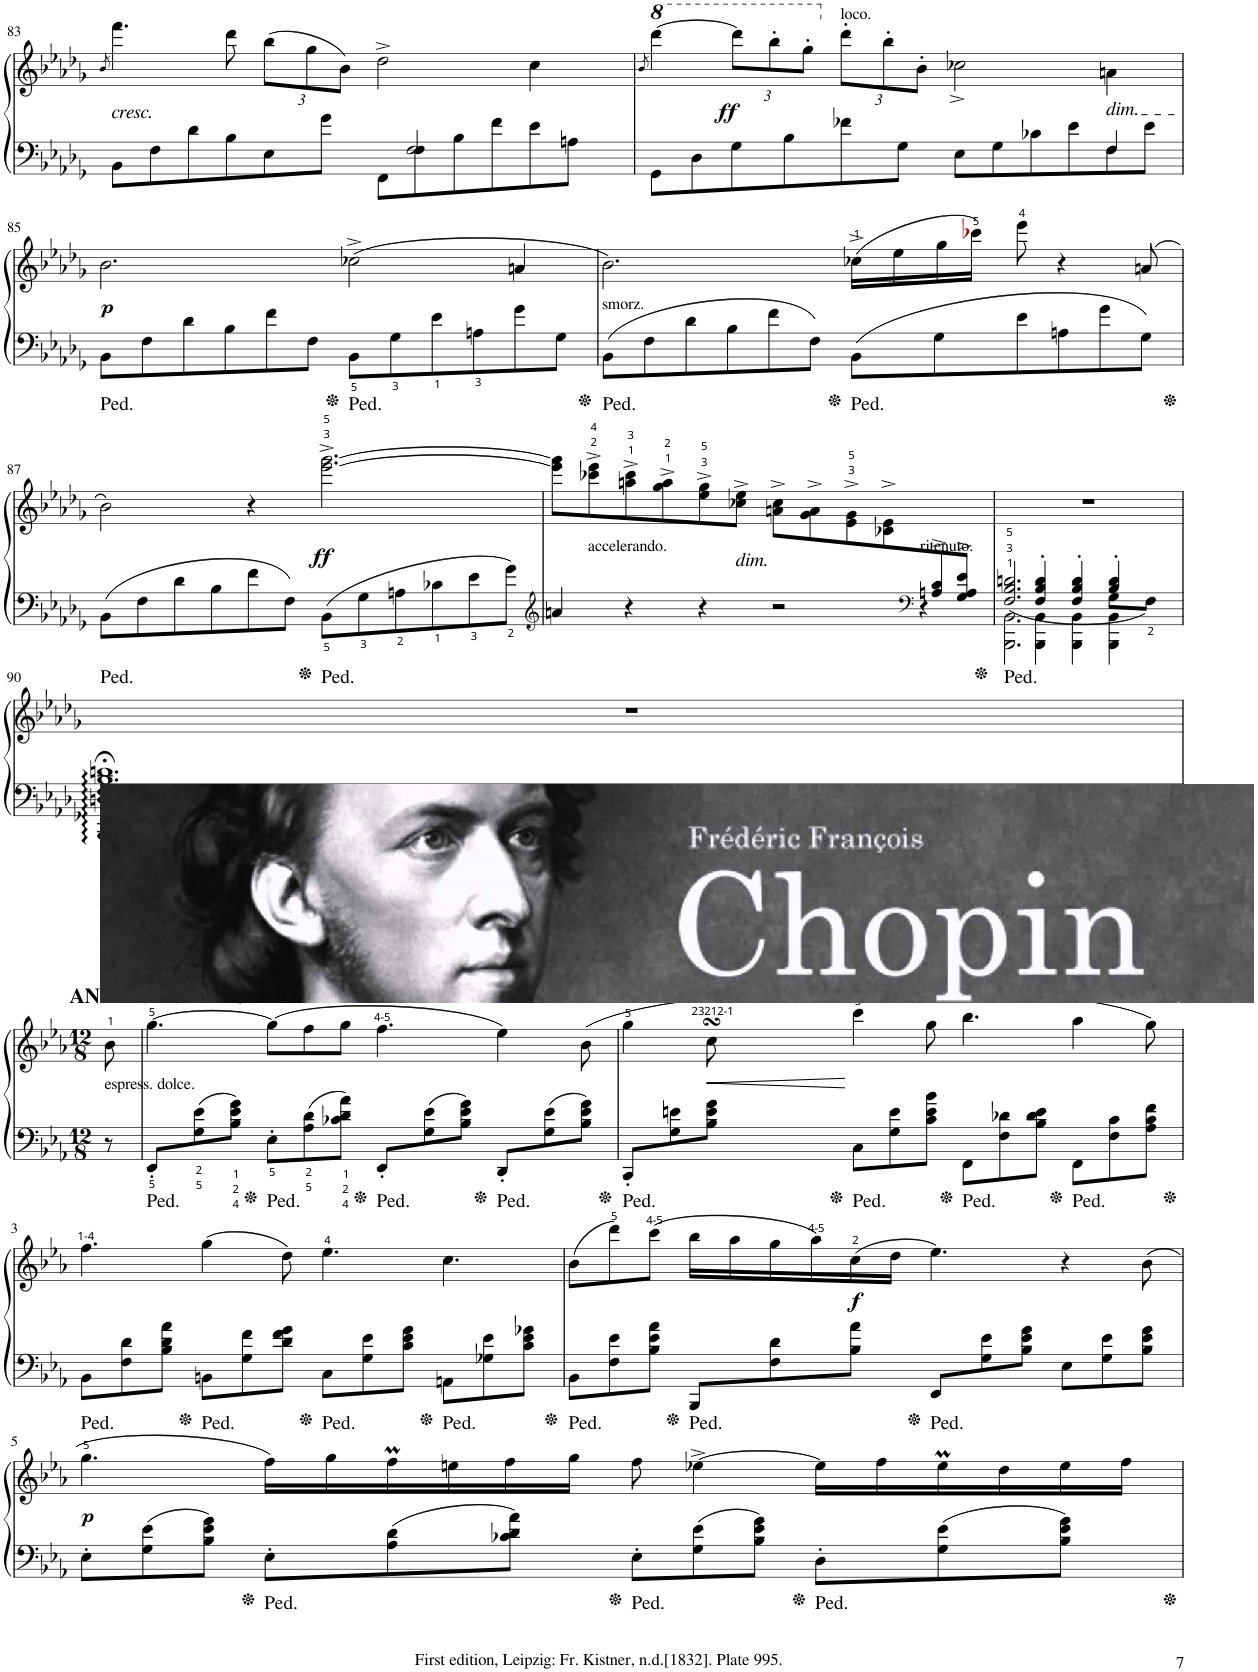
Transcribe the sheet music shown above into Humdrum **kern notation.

**kern	**kern	**dynam
*part1	*part1	*part1
*staff2	*staff1	*staff1/2
*I"Piano	*	*
*I'Pno	*	*
!!LO:PB:g=z
*clefF4	*clefG2	*
*k[b-e-a-d-g-]	*k[b-e-a-d-g-]	*
*M6/4	*M6/4	*
=83	=83	=83
.	8qb-/	.
*^	*^	*
!	!	!LO:TX:b:i:t=cresc.	!	!
8BB-\L	2..ryy	4.fff\	4.fff!	.
8F\	.	.	.	.
8d-\	.	.	.	.
8B-\	.	8ddd-\	2..ryy	.
*	*	*Xbrackettup	*	*
8E-\	.	(>12bb-\L	.	.
.	.	12gg-\	.	.
8g-\J	.	.	.	.
.	.	12b-\J)	.	.
8FF\L	.	2dd-^\	.	.
8F\	2F/	.	.	.
8B-\	.	.	.	.
8f\	.	.	.	.
8e-\	.	4cc\	8..cc!L	.
8An\J	8ryy	.	.	.
.	.	.	32b-!Jkk	.
=84	=84	=84	=84	=84
.	.	8qbb-/	.	.
8GG-\L	4ryy	[>4dddd-\	[4dddd-!	.
8D-\	.	.	.	.
*v	*v	*	*	*
*	*	*brackettup	*
!	!	!	!LO:DY:b
8G-\	12dddd-\L]	12dddd-!]	ff
.	12bbb-'>\	6ryy	.
8B-\	.	.	.
.	12ggg-'>\J	.	.
*	*Xbrackettup	*	*
!	!LO:TX:a:t=loco.	!	!
8f-X\	12ddd-'>\L	1ryy	.
.	12bb-'>\	.	.
8G-\J	.	.	.
.	12b-'>\J	.	.
8E-\L	2cc-X^<\	.	.
8G-\	.	.	.
8c-X\	.	.	.
8e-\	.	.	.
*^	*	*	*
!	!	!LO:TX:b:i:t=dim.	!	!
8F\	4F/	4an\	.	.
8e-\J	.	.	.	.
*v	*v	*	*	*
*	*v	*v	*
!!LO:LB:g=z
=85	=85	=85
!	!	!LO:DY:b
8BB-\L	2.b-\	p
8F\	.	.
8d-\	.	.
8B-\	.	.
8f\	.	.
8F\J	.	.
8BB-\L	(2cc-X^\	.
8G-\	.	.
8e-\	.	.
8An\	.	.
8g-\	4an/	.
8G-\J	.	.
=86	=86	=86
!	!LO:TX:b:t=smorz.	!
8BB-\L	2.b-\)	.
8F\	.	.
8d-\	.	.
8B-\	.	.
8f\	.	.
8F\J	.	.
8BB-\L	(16cc-X^\LL	.
.	16ee-\	.
8G-\	16gg-\	.
.	16ccc-X\JJ)	.
8e-\	8eee-\	.
8An\	4r	.
8g-\	.	.
8G-\J	(8an/	.
!!LO:LB:g=z
=87	=87	=87
8BB-\L	2b-\)	.
8F\	.	.
8d-\	.	.
8B-\	.	.
8f\	4r	.
8F\J	.	.
!	!	!LO:DY:b
8BB-\L	[>2.eee-\^ [2.ggg-\^	ff
8G-\	.	.
8An\	.	.
8c-X\	.	.
8e-\	.	.
8g-\J	.	.
=88	=88	=88
*clefG2	*	*
*^	*	*
4ryy	4an/	8eee-\] 8ggg-\]L	.
!	!	!LO:TX:b:t=accelerando.	!
.	.	8ccc-X\^ 8eee-\^	.
.	4r	8aan\^ 8ccc-\^	.
.	.	8gg-\^ 8aa\^	.
.	4r	8ee-\^ 8gg-\^	.
!	!	!LO:TX:b:i:t=dim.	!
.	.	8cc-X\^ 8ee-\^J	.
.	2r	8an\^ 8cc-\^L	.
.	.	8g-\^ 8a\^	.
.	.	8e-\^ 8g-\^	.
.	.	8c-X\^ 8e-\^	.
*clefF4	*	*	*
!	!	!LO:TX:b:t=ritenuto.	!
8An/^> 8c/^>	4r	8ryy	.
8G-/^> 8A/^> 8e-/^>J	.	8ryy	.
=89	=89	=89	=89
*	*^	*	*
2.F/ 2.B-/ 2.dn/	2.BBB-\ 2.BB-\	4ryy	1.r	.
.	.	4ryy	.	.
.	.	4ryy	.	.
4F/' 4B-/' 4d/'	4BBB-\ 4BB-\	4ryy	.	.
4F/' 4B-/' 4d/'	4BBB-\ 4BB-\	4ryy	.	.
4B-/' 4d/'	4BBB-\ 4BB-\	8G-\L	.	.
.	.	8F\J	.	.
*v	*v	*v	*	*
!!LO:LB:g=z
=90	=90	=90
1.BBB-:;< 1.Dn:;< 1.F:;< 1.B-:;< 1.dn:;<	1.r	.
!!LO:LB:g=z
=	=	=
*stria5	*stria5	*
*k[b-e-a-]	*k[b-e-a-]	*
*M12/8	*M12/8	*
*	*MM66	*
!	!LO:TX:b:t=espress. dolce.	!
!	!LO:TX:a:B:t=ANDANTE.	!
8r	8b-\	.
=1	=1	=1
8EE-'/L	[4.gg\	.
8G\ 8e-\	.	.
8B-\ 8e-\ 8g\J	.	.
8E-'\L	(8gg\L]	.
8A-\ 8d\	8ff\	.
8c-X\ 8d\ 8a-\J	8gg\J	.
8EE-'/L	4.ff\	.
8G\ 8e-\	.	.
8B-\ 8e-\ 8g\J	.	.
8DD'/L	4ee-\)	.
8G\ 8e-\	.	.
8B-\ 8e-\ 8g\J	(8b-\	.
=2	=2	=2
*	*^	*
8CC'/L	4gg\	4ryy	.
8G\ 8en\	.	.	.
!	!	!	!LO:HP:b
8B-\ 8e\ 8g\J	8ccsSSS\	32dd-X!LLL	<
.	.	32cc!	.
.	.	32bn!	.
.	.	32cc!JJJ	.
8C\L	4ccc\	1ryy	[
8G\ 8e\	.	.	.
8c\ 8e\ 8b-\J	8gg\	.	.
8FF\L	4.bb-\	.	.
8F\ 8d-X\	.	.	.
8B-\ 8d-\ 8e\J	.	.	.
8FF\L	4aa-\	.	.
8F\ 8c\	.	.	.
8A-\ 8c\ 8f\J	8gg\)	8ryy	.
*	*v	*v	*
!!LO:LB:g=z
=3	=3	=3
8BB-\L	4.ff\	.
8F\ 8d\	.	.
8B-\ 8d\ 8a-\J	.	.
8BBn\L	(4gg\	.
8G\ 8f\	.	.
8d\ 8f\ 8g\J	8dd\)	.
8C\L	4.ee-\	.
8G\ 8e-\	.	.
8c\ 8e-\ 8g\J	.	.
8AAn\L	4.cc\	.
8G-X\ 8e-\	.	.
8c\ 8e-\ 8g-X\J	.	.
=4	=4	=4
8BB-\L	(8b-\L	.
8F\ 8e-\	8ddd\)	.
8B-\ 8e-\ 8a-\J	(8ccc\J	.
8BBB-/L	16bb-\LL	.
.	16aa-\	.
8F\ 8d\	16gg\	.
.	16aa-\)	.
!	!	!LO:DY:b
8B-\ 8a-\J	(16cc\	f
.	16dd\JJ	.
8EE-/L	4.ee-\)	.
8G\ 8e-\	.	.
8B-\ 8e-\ 8g\J	.	.
8E-\L	4r	.
8G\ 8e-\	.	.
8B-\ 8e-\ 8g\J	(8b-\	.
!!LO:LB:g=z
=5	=5	=5
!	!	!LO:DY:b
8E-'\L	4.gg\	p
8G\ 8e-\	.	.
8B-\ 8e-\ 8g\J	.	.
8E-'\L	16ff\LL)	.
.	16gg\	.
8A-\ 8d\	16ffM\	.
.	16een\	.
8c-X\ 8d\ 8a-\J	16ff\	.
.	16gg\JJ	.
8E-'\L	8ff\	.
8G\ 8e-\	[4ee-X^\	.
8B-\ 8e-\ 8g\J	.	.
8D'\L	16ee-\LL]	.
.	16ff\	.
8G\ 8e-\	16ee-M\	.
.	16dd\	.
8B-\ 8e-\ 8g\J	16ee-\	.
.	16ff\JJ	.
=	=	=
*-	*-	*-
